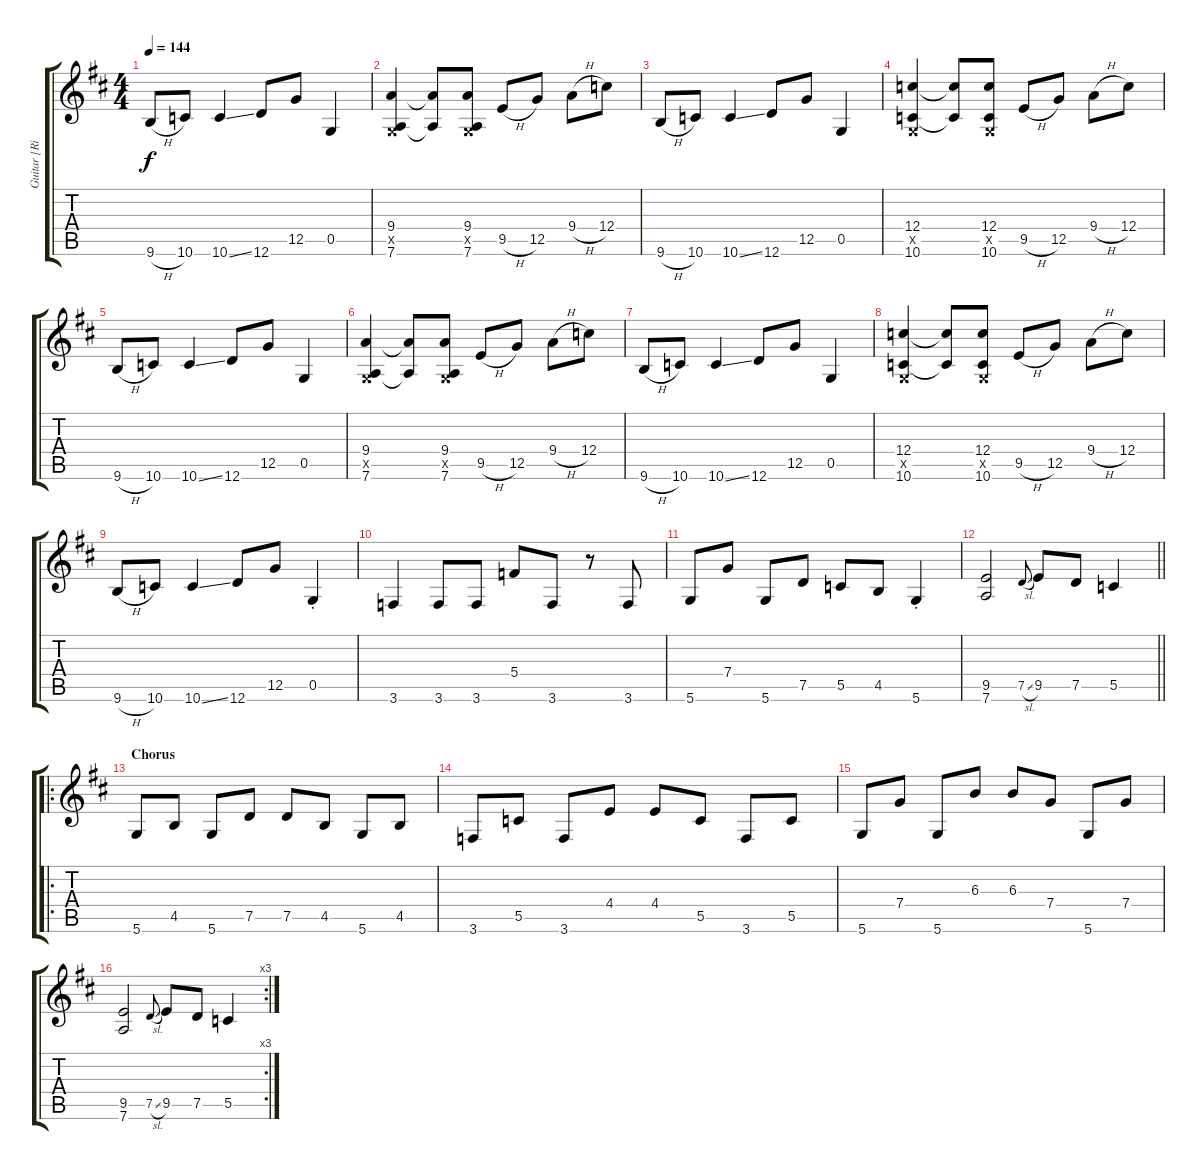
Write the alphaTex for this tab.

\track ("Guitar [Right]" "Guitar [Ri") {instrument overdrivenguitar}
\staff {score tabs}
\tuning (D4 A3 F3 C3 G2 D2) {hide}
\ts (4 4)
\tempo 144
\clef g2
\ks d
9.6{h}.8{dy f} 10.6.8 10.6{ss}.4 12.6.8 12.5.8 0.5.4 |
(9.4 0.5{x} 7.6).4 (9.4{t} 7.6{t}).8 (9.4 0.5{x} 7.6).8 9.5{h}.8 12.5.8 9.4{h}.8 12.4.8 |
9.6{h}.8 10.6.8 10.6{ss}.4 12.6.8 12.5.8 0.5.4 |
(12.4 0.5{x} 10.6).4 (12.4{t} 10.6{t}).8 (12.4 0.5{x} 10.6).8 9.5{h}.8 12.5.8 9.4{h}.8 12.4.8 |
9.6{h}.8 10.6.8 10.6{ss}.4 12.6.8 12.5.8 0.5.4 |
(9.4 0.5{x} 7.6).4 (9.4{t} 7.6{t}).8 (9.4 0.5{x} 7.6).8 9.5{h}.8 12.5.8 9.4{h}.8 12.4.8 |
9.6{h}.8 10.6.8 10.6{ss}.4 12.6.8 12.5.8 0.5.4 |
(12.4 0.5{x} 10.6).4 (12.4{t} 10.6{t}).8 (12.4 0.5{x} 10.6).8 9.5{h}.8 12.5.8 9.4{h}.8 12.4.8 |
9.6{h}.8 10.6.8 10.6{ss}.4 12.6.8 12.5.8 0.5{st}.4 |
3.6.4 3.6.8 3.6.8 5.4.8 3.6.8 r.8 3.6.8 |
5.6.8 7.4.8 5.6.8 7.5.8 5.5.8 4.5.8 5.6{st}.4 |
\barLineRight lightlight
(9.5 7.6).2 7.5{sl}.8{gr onbeat} 9.5.8 7.5.8 5.5.4 |
\ro
\section ("" "Chorus")
5.6.8 4.5.8 5.6.8 7.5.8 7.5.8 4.5.8 5.6.8 4.5.8 |
3.6.8 5.5.8 3.6.8 4.4.8 4.4.8 5.5.8 3.6.8 5.5.8 |
5.6.8 7.4.8 5.6.8 6.3.8 6.3.8 7.4.8 5.6.8 7.4.8 |
\rc 3
(9.5 7.6).2 7.5{sl}.8{gr onbeat} 9.5.8 7.5.8 5.5.4
